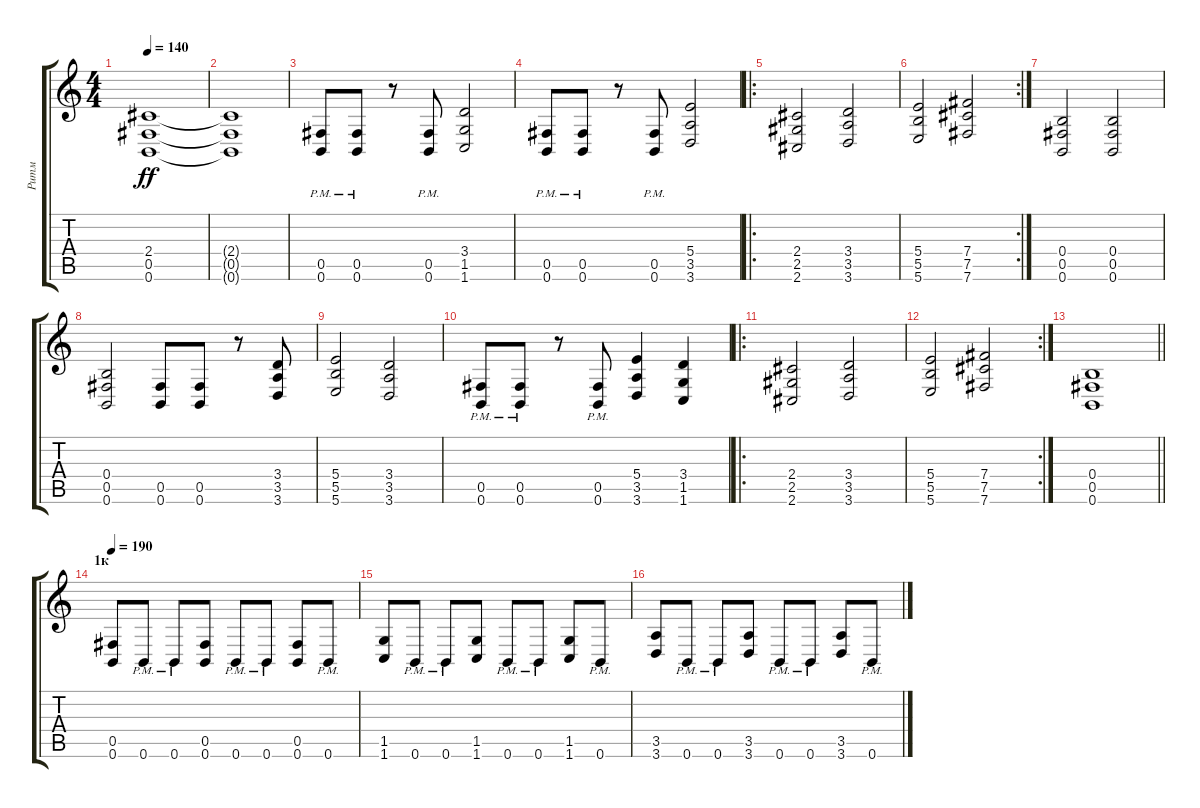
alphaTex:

\track ("Ритм" "Ритм") {instrument distortionguitar}
\staff {score tabs}
\tuning (Db4 Ab3 E3 B2 Gb2 B1) {hide}
\ts (4 4)
\tempo 140
\clef g2
\ks c
(2.4 0.5 0.6).1{dy ff} |
(2.4{t} 0.5{t} 0.6{t}).1 |
(0.5{pm} 0.6{pm}).8 (0.5{pm} 0.6{pm}).8 r.8 (0.5{pm} 0.6{pm}).8 (3.4 1.5 1.6).2 |
(0.5{pm} 0.6{pm}).8 (0.5{pm} 0.6{pm}).8 r.8 (0.5{pm} 0.6{pm}).8 (5.4 3.5 3.6).2 |
\ro
(2.4 2.5 2.6).2 (3.4 3.5 3.6).2 |
\rc 2
(5.4 5.5 5.6).2 (7.4 7.5 7.6).2 |
(0.4 0.5 0.6).2 (0.4 0.5 0.6).2 |
(0.4 0.5 0.6).2 (0.5 0.6).8 (0.5 0.6).8 r.8 (3.4 3.5 3.6).8 |
(5.4 5.5 5.6).2 (3.4 3.5 3.6).2 |
(0.5{pm} 0.6{pm}).8 (0.5{pm} 0.6{pm}).8 r.8 (0.5{pm} 0.6{pm}).8 (5.4 3.5 3.6).4 (3.4 1.5 1.6).4 |
\ro
(2.4 2.5 2.6).2 (3.4 3.5 3.6).2 |
\rc 2
(5.4 5.5 5.6).2 (7.4 7.5 7.6).2 |
\barLineRight lightlight
(0.4 0.5 0.6).1 |
\section ("" "1к")
\tempo 190
(0.5 0.6).8 0.6{pm}.8 0.6{pm}.8 (0.5 0.6).8 0.6{pm}.8 0.6{pm}.8 (0.5 0.6).8 0.6{pm}.8 |
(1.5 1.6).8 0.6{pm}.8 0.6{pm}.8 (1.5 1.6).8 0.6{pm}.8 0.6{pm}.8 (1.5 1.6).8 0.6{pm}.8 |
(3.5 3.6).8 0.6{pm}.8 0.6{pm}.8 (3.5 3.6).8 0.6{pm}.8 0.6{pm}.8 (3.5 3.6).8 0.6{pm}.8
